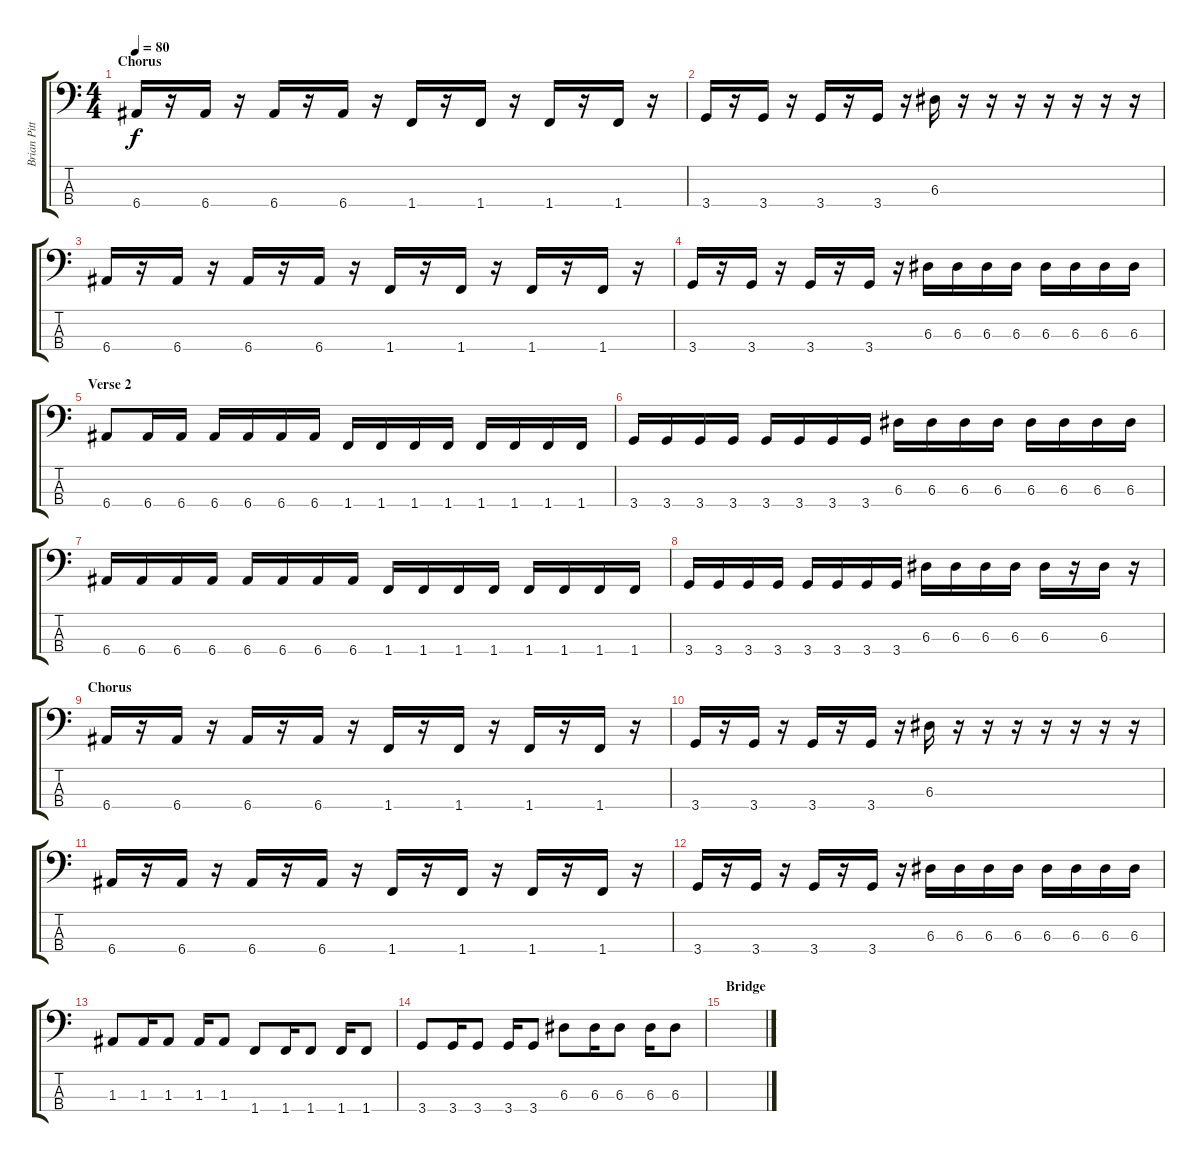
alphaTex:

\track ("Brian Pittman" "Brian Pitt") {instrument electricbasspick}
\staff {score tabs}
\tuning (G2 D2 A1 E1) {hide}
\ts (4 4)
\section ("" "Chorus")
\tempo 80
\clef f4
\ks c
6.4.16{dy f} r.16 6.4.16 r.16 6.4.16 r.16 6.4.16 r.16 1.4.16 r.16 1.4.16 r.16 1.4.16 r.16 1.4.16 r.16 |
3.4.16 r.16 3.4.16 r.16 3.4.16 r.16 3.4.16 r.16 6.3.16 r.16 r.16 r.16 r.16 r.16 r.16 r.16 |
6.4.16 r.16 6.4.16 r.16 6.4.16 r.16 6.4.16 r.16 1.4.16 r.16 1.4.16 r.16 1.4.16 r.16 1.4.16 r.16 |
3.4.16 r.16 3.4.16 r.16 3.4.16 r.16 3.4.16 r.16 6.3.16 6.3.16 6.3.16 6.3.16 6.3.16 6.3.16 6.3.16 6.3.16 |
\section ("" "Verse 2")
6.4.8 6.4.16 6.4.16 6.4.16 6.4.16 6.4.16 6.4.16 1.4.16 1.4.16 1.4.16 1.4.16 1.4.16 1.4.16 1.4.16 1.4.16 |
3.4.16 3.4.16 3.4.16 3.4.16 3.4.16 3.4.16 3.4.16 3.4.16 6.3.16 6.3.16 6.3.16 6.3.16 6.3.16 6.3.16 6.3.16 6.3.16 |
6.4.16 6.4.16 6.4.16 6.4.16 6.4.16 6.4.16 6.4.16 6.4.16 1.4.16 1.4.16 1.4.16 1.4.16 1.4.16 1.4.16 1.4.16 1.4.16 |
3.4.16 3.4.16 3.4.16 3.4.16 3.4.16 3.4.16 3.4.16 3.4.16 6.3.16 6.3.16 6.3.16 6.3.16 6.3.16 r.16 6.3.16 r.16 |
\section ("" "Chorus")
6.4.16 r.16 6.4.16 r.16 6.4.16 r.16 6.4.16 r.16 1.4.16 r.16 1.4.16 r.16 1.4.16 r.16 1.4.16 r.16 |
3.4.16 r.16 3.4.16 r.16 3.4.16 r.16 3.4.16 r.16 6.3.16 r.16 r.16 r.16 r.16 r.16 r.16 r.16 |
6.4.16 r.16 6.4.16 r.16 6.4.16 r.16 6.4.16 r.16 1.4.16 r.16 1.4.16 r.16 1.4.16 r.16 1.4.16 r.16 |
3.4.16 r.16 3.4.16 r.16 3.4.16 r.16 3.4.16 r.16 6.3.16 6.3.16 6.3.16 6.3.16 6.3.16 6.3.16 6.3.16 6.3.16 |
\section ("" "")
1.3.8 1.3.16 1.3.8 1.3.16 1.3.8 1.4.8 1.4.16 1.4.8 1.4.16 1.4.8 |
3.4.8 3.4.16 3.4.8 3.4.16 3.4.8 6.3.8 6.3.16 6.3.8 6.3.16 6.3.8 |
\section ("" "Bridge")
